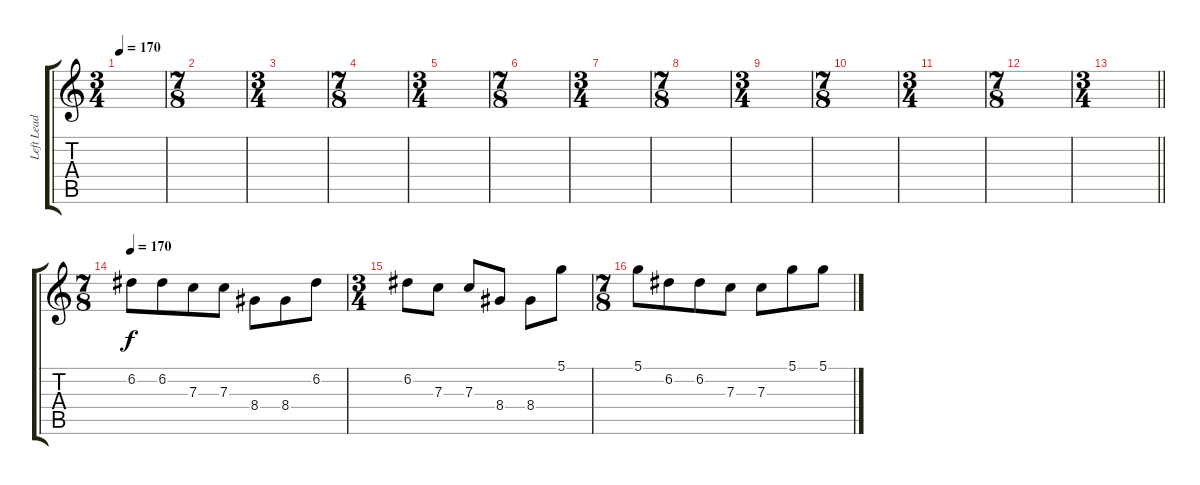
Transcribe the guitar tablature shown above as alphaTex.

\track ("Left Lead 1" "Left Lead ") {instrument distortionguitar}
\staff {score tabs}
\tuning (D4 A3 F3 C3 G2 C2) {hide}
\ts (3 4)
\tempo 170
\clef g2
\ks c
|
\ts (7 8)
|
\ts (3 4)
|
\ts (7 8)
|
\ts (3 4)
|
\ts (7 8)
|
\ts (3 4)
|
\ts (7 8)
|
\ts (3 4)
|
\ts (7 8)
|
\ts (3 4)
|
\ts (7 8)
|
\ts (3 4)
\barLineRight lightlight
|
\ts (7 8)
\section ("" "")
\tempo 170
6.2.8 6.2.8 7.3.8 7.3.8 8.4.8 8.4.8 6.2.8 |
\ts (3 4)
6.2.8 7.3.8 7.3.8 8.4.8 8.4.8 5.1.8 |
\ts (7 8)
5.1.8 6.2.8 6.2.8 7.3.8 7.3.8 5.1.8 5.1.8
